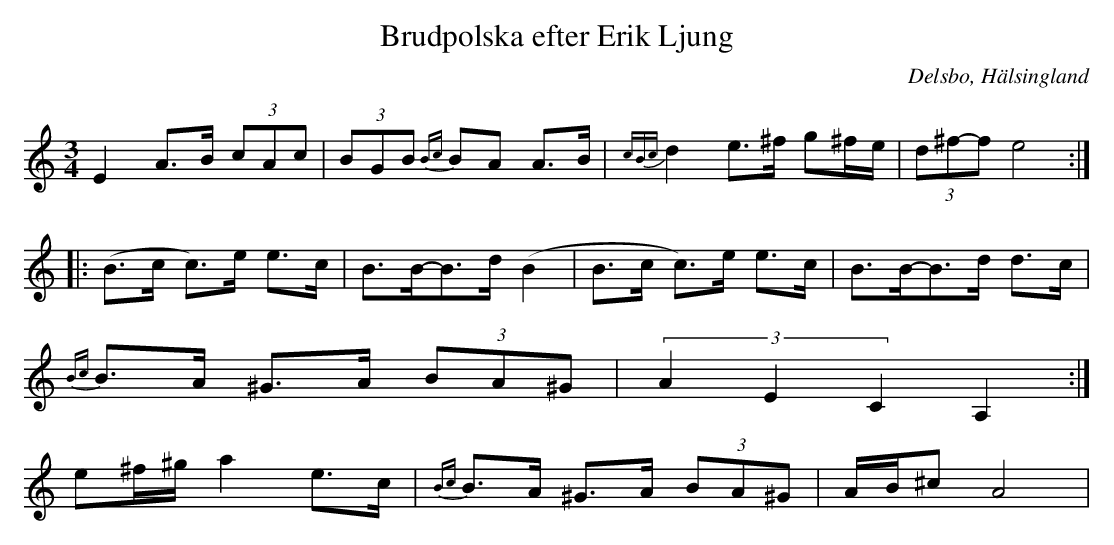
X:1
T: Brudpolska efter Erik Ljung
Q: 110
O: Delsbo, Hälsingland
M: 3/4
L: 1/8
K: Am
E2 A>B (3cAc| (3BGB {Bc}BA A>B|{cBc}d2 e>^f g^f/e/|(3d^f-f e4 :|
|:(B>c c)>e e>c|B>B-B>d (B2|B>c c)>e e>c|B>B-B>d d>c|
{Bc}B>A ^G>A (3BA^G|(3A2E2C2 A,2:|
e^f/^g/ a2 e>c|{Bc}B>A ^G>A (3BA^G|A/B/^c A4|
